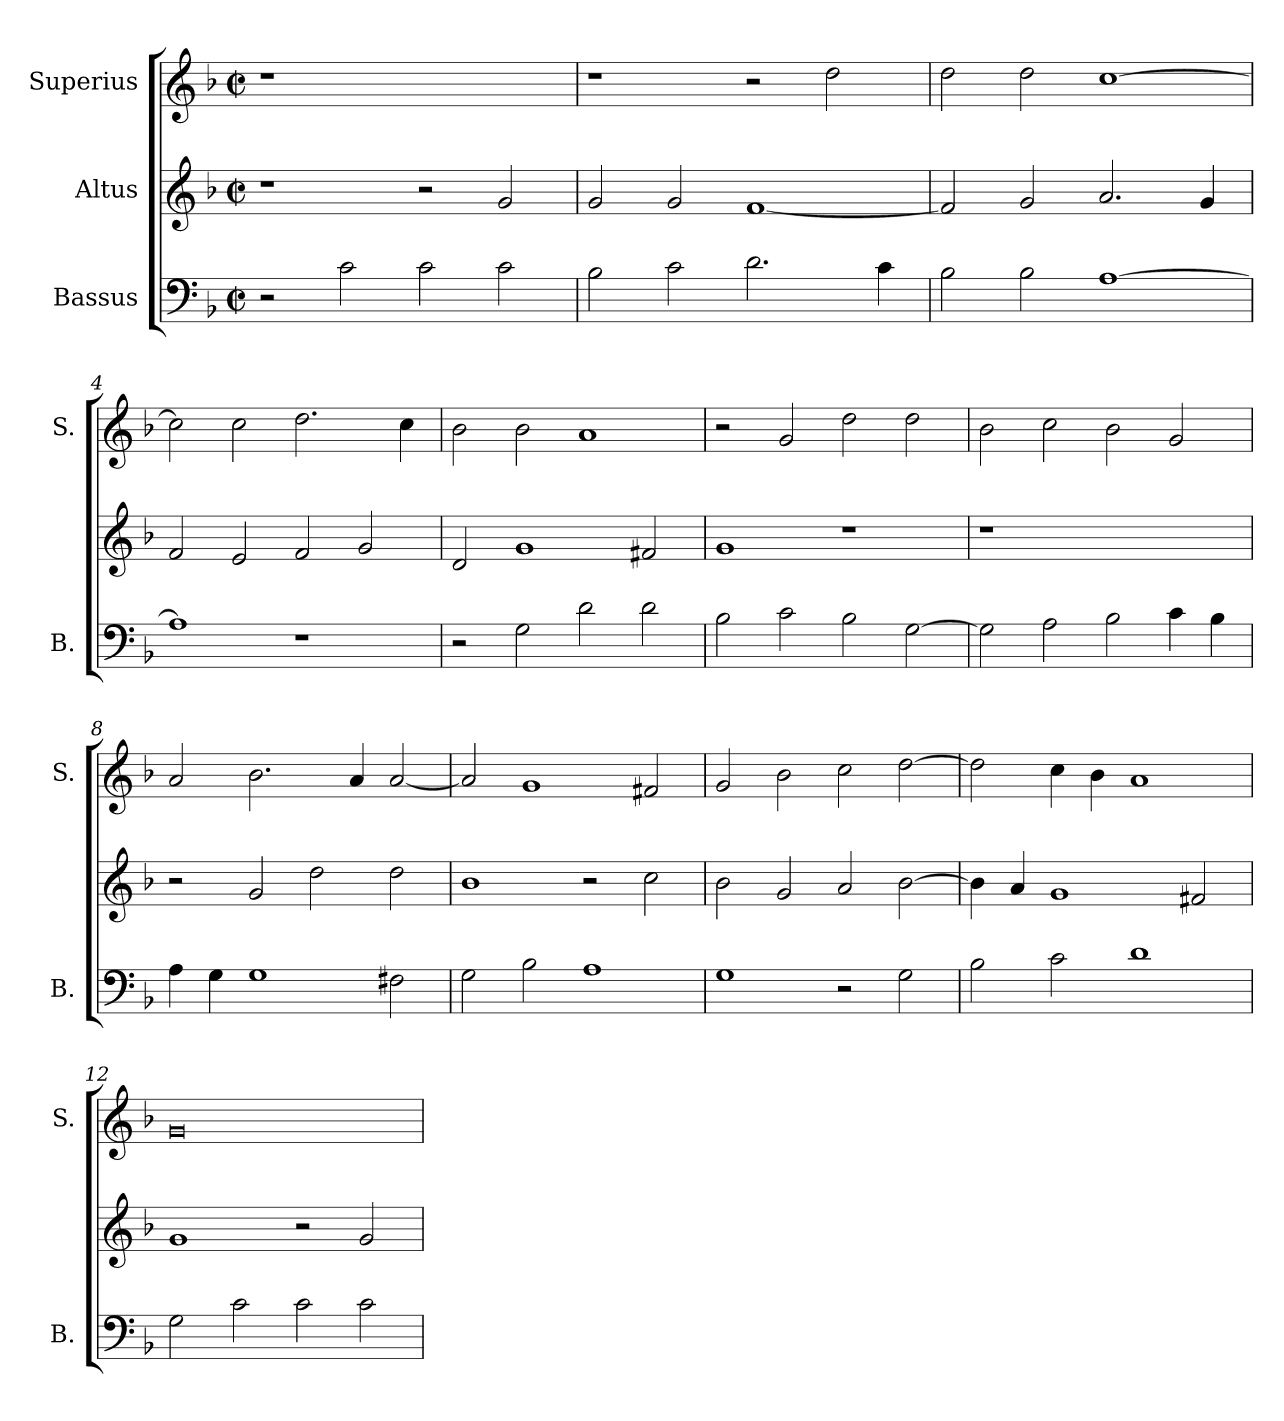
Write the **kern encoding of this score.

**kern	**kern	**kern
*part3	*part2	*part1
*staff3	*staff2	*staff1
*I"Bassus	*I"Altus	*I"Superius
*I'B.	*	*I'S.
!!LO:PB:g=z
*clefF4	*clefG2	*clefG2
*k[b-]	*k[b-]	*k[b-]
*F:	*F:	*F:
*M2/2	*M2/2	*M2/2
*met(c|)	*met(c|)	*met(c|)
=1	=1	=1
!	!	!LO:N:vis=1
2r	1r	1r
2ci\	.	.
2ci\	2r	1ryy
2ci\	2gi/	.
=2	=2	=2
2B-i\	2gi/	1r
2ci\	2gi/	.
2.di\	[<1fi	2r
.	.	2ddi\
4ci\	.	.
=3	=3	=3
2B-i\	2fi/]	2ddi\
2B-i\	2gi/	2ddi\
[>1Ai	2.ai/	[>1cci
.	4gi/	.
=4	=4	=4
1Ai]	2fi/	2cci\]
.	2ei/	2cci\
1r	2fi/	2.ddi\
.	2gi/	.
.	.	4cci\
!!LO:LB:g=z
=5	=5	=5
2r	2di/	2b-i\
2Gi\	1gi	2b-i\
2di\	.	1ai
2di\	2f#Xi/	.
=6	=6	=6
2B-i\	1gi	2r
2ci\	.	2gi/
2B-i\	1r	2ddi\
[>2Gi\	.	2ddi\
=7	=7	=7
!	!LO:N:vis=1	!
2Gi\]	1r	2b-i\
2Ai\	.	2cci\
2B-i\	1ryy	2b-i\
4ci\	.	2gi/
4B-i\	.	.
=8	=8	=8
4Ai\	2r	2ai/
4Gi\	.	.
1Gi	2gi/	2.b-i\
.	2ddi\	.
.	.	4ai/
2F#Xi\	2ddi\	[<2ai/
=9	=9	=9
2Gi\	1b-i	2ai/]
2B-i\	.	1gi
1Ai	2r	.
.	2cci\	2f#Xi/
!!LO:LB:g=z
=10	=10	=10
1Gi	2b-i\	2gi/
.	2gi/	2b-i\
2r	2ai/	2cci\
2Gi\	[>2b-i\	[>2ddi\
=11	=11	=11
2B-i\	4b-i\]	2ddi\]
.	4ai/	.
2ci\	1gi	4cci\
.	.	4b-i\
1di	.	1ai
.	2f#Xi/	.
=12	=12	=12
2Gi\	1gi	0gi
2ci\	.	.
2ci\	2r	.
2ci\	2gi/	.
=	=	=
*-	*-	*-
